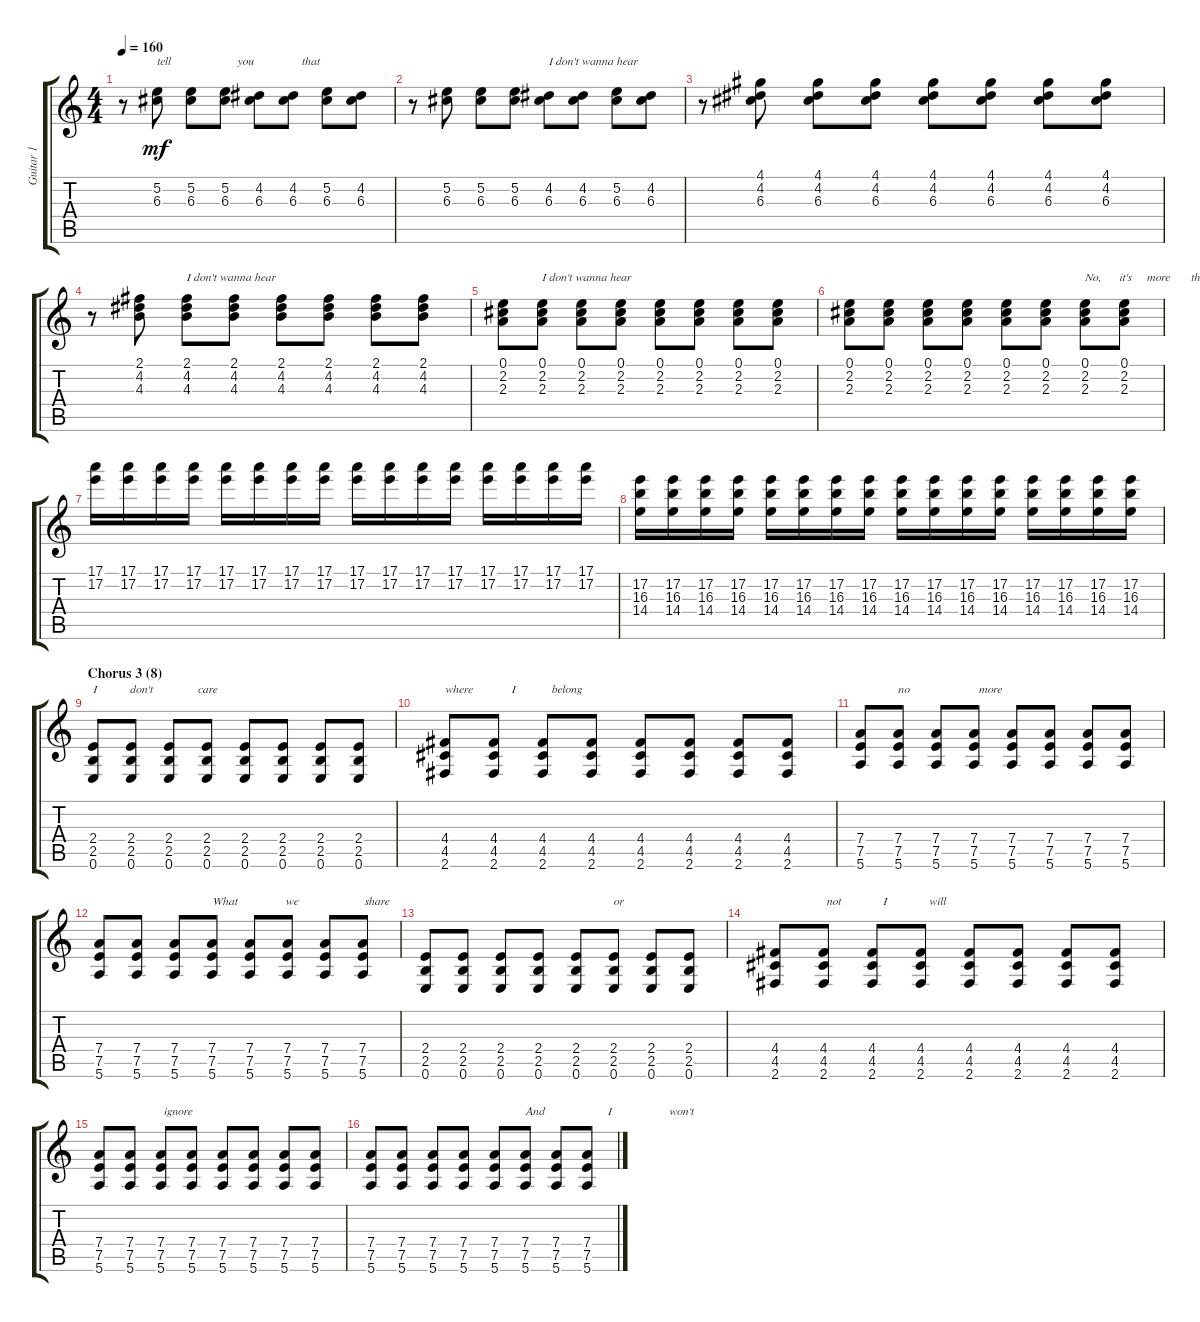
\track ("Guitar 1" "Guitar 1") {instrument distortionguitar}
\staff {score tabs}
\tuning (E4 B3 G3 D3 A2 E2) {hide}
\ts (4 4)
\tempo 160
\clef g2
\ks c
r.8{dy mf} (5.2 6.3).8{txt "tell                      you                that " volume 12} (5.2 6.3).8 (5.2 6.3).8 (4.2 6.3).8 (4.2 6.3).8 (5.2 6.3).8 (4.2 6.3).8 |
r.8 (5.2 6.3).8{volume 12} (5.2 6.3).8 (5.2 6.3).8 (4.2 6.3).8{txt "I don't wanna hear"} (4.2 6.3).8 (5.2 6.3).8 (4.2 6.3).8 |
r.8 (4.1 4.2 6.3).8{volume 12} (4.1 4.2 6.3).8 (4.1 4.2 6.3).8 (4.1 4.2 6.3).8 (4.1 4.2 6.3).8 (4.1 4.2 6.3).8 (4.1 4.2 6.3).8 |
r.8 (2.1 4.2 4.3).8 (2.1 4.2 4.3).8{txt "I don't wanna hear"} (2.1 4.2 4.3).8 (2.1 4.2 4.3).8 (2.1 4.2 4.3).8 (2.1 4.2 4.3).8 (2.1 4.2 4.3).8 |
(0.1 2.2 2.3).8 (0.1 2.2 2.3).8{txt "I don't wanna hear"} (0.1 2.2 2.3).8 (0.1 2.2 2.3).8 (0.1 2.2 2.3).8 (0.1 2.2 2.3).8 (0.1 2.2 2.3).8 (0.1 2.2 2.3).8 |
(0.1 2.2 2.3).8 (0.1 2.2 2.3).8 (0.1 2.2 2.3).8 (0.1 2.2 2.3).8 (0.1 2.2 2.3).8 (0.1 2.2 2.3).8 (0.1 2.2 2.3).8{txt "No,      it's     more       than     I     accept"} (0.1 2.2 2.3).8 |
(17.1 17.2).16 (17.1 17.2).16 (17.1 17.2).16 (17.1 17.2).16 (17.1 17.2).16 (17.1 17.2).16 (17.1 17.2).16 (17.1 17.2).16 (17.1 17.2).16 (17.1 17.2).16 (17.1 17.2).16 (17.1 17.2).16 (17.1 17.2).16 (17.1 17.2).16 (17.1 17.2).16 (17.1 17.2).16 |
(17.2 16.3 14.4).16 (17.2 16.3 14.4).16 (17.2 16.3 14.4).16 (17.2 16.3 14.4).16 (17.2 16.3 14.4).16 (17.2 16.3 14.4).16 (17.2 16.3 14.4).16 (17.2 16.3 14.4).16 (17.2 16.3 14.4).16 (17.2 16.3 14.4).16 (17.2 16.3 14.4).16 (17.2 16.3 14.4).16 (17.2 16.3 14.4).16 (17.2 16.3 14.4).16 (17.2 16.3 14.4).16 (17.2 16.3 14.4).16 |
\section ("" "Chorus 3 (8)")
(2.4 2.5 0.6).8{txt "I           don't               care "} (2.4 2.5 0.6).8 (2.4 2.5 0.6).8 (2.4 2.5 0.6).8 (2.4 2.5 0.6).8 (2.4 2.5 0.6).8 (2.4 2.5 0.6).8 (2.4 2.5 0.6).8 |
(4.4 4.5 2.6).8{txt "where             I            belong "} (4.4 4.5 2.6).8 (4.4 4.5 2.6).8 (4.4 4.5 2.6).8 (4.4 4.5 2.6).8 (4.4 4.5 2.6).8 (4.4 4.5 2.6).8 (4.4 4.5 2.6).8 |
(7.4 7.5 5.6).8 (7.4 7.5 5.6).8{txt "no                       more"} (7.4 7.5 5.6).8 (7.4 7.5 5.6).8 (7.4 7.5 5.6).8 (7.4 7.5 5.6).8 (7.4 7.5 5.6).8 (7.4 7.5 5.6).8 |
(7.4 7.5 5.6).8 (7.4 7.5 5.6).8 (7.4 7.5 5.6).8 (7.4 7.5 5.6).8{txt "What                we                      share "} (7.4 7.5 5.6).8 (7.4 7.5 5.6).8 (7.4 7.5 5.6).8 (7.4 7.5 5.6).8 |
(2.4 2.5 0.6).8 (2.4 2.5 0.6).8 (2.4 2.5 0.6).8 (2.4 2.5 0.6).8 (2.4 2.5 0.6).8 (2.4 2.5 0.6).8{txt "or"} (2.4 2.5 0.6).8 (2.4 2.5 0.6).8 |
(4.4 4.5 2.6).8 (4.4 4.5 2.6).8{txt " not              I              will             "} (4.4 4.5 2.6).8 (4.4 4.5 2.6).8 (4.4 4.5 2.6).8 (4.4 4.5 2.6).8 (4.4 4.5 2.6).8 (4.4 4.5 2.6).8 |
(7.4 7.5 5.6).8 (7.4 7.5 5.6).8 (7.4 7.5 5.6).8{txt " ignore"} (7.4 7.5 5.6).8 (7.4 7.5 5.6).8 (7.4 7.5 5.6).8 (7.4 7.5 5.6).8 (7.4 7.5 5.6).8 |
(7.4 7.5 5.6).8 (7.4 7.5 5.6).8 (7.4 7.5 5.6).8 (7.4 7.5 5.6).8 (7.4 7.5 5.6).8 (7.4 7.5 5.6).8{txt "And                     I                   won't "} (7.4 7.5 5.6).8 (7.4 7.5 5.6).8
